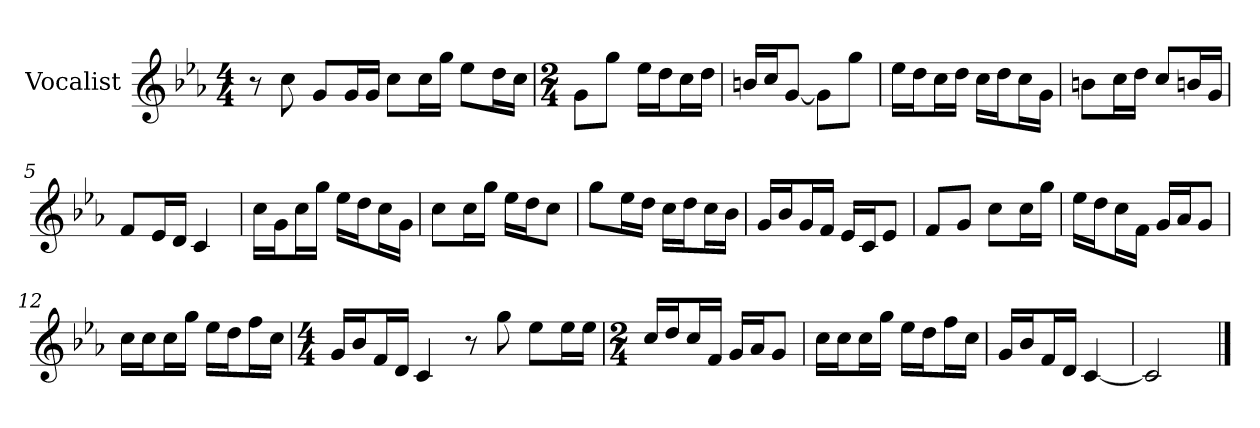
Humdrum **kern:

**kern
*part1
*staff1
*I"Vocalist
*k[b-e-a-]
*E-:
*M4/4
=
8r
8cc
8gL
16gL
16gJJ
8ccL
16ccL
16ggJJ
8ee-L
16ddL
16ccJJ
=1
*M2/4
8gL
8ggJ
16ee-LL
16ddJ
16ccL
16ddJJ
=2
16bnLL
16ccJ
[8gJ
8gL]
8ggJ
=3
16ee-LL
16ddJ
16ccL
16ddJJ
16ccLL
16ddJ
16ccL
16gJJ
=4
8bnL
16ccL
16ddJJ
8ccL
16bnL
16gJJ
=5
8fL
16e-L
16dJJ
4c
=6
16ccLL
16gJ
16ccL
16ggJJ
16ee-LL
16ddJ
16ccL
16gJJ
=7
8ccL
16ccL
16ggJJ
16ee-LL
16ddJ
8ccJ
=8
8ggL
16ee-L
16ddJJ
16ccLL
16ddJ
16ccL
16b-JJ
=9
16gLL
16b-J
16gL
16fJJ
16e-LL
16cJ
8e-J
=10
8fL
8gJ
8ccL
16ccL
16ggJJ
=11
16ee-LL
16ddJ
16ccL
16fJJ
16gLL
16a-J
8gJ
=12
16ccLL
16ccJ
16ccL
16ggJJ
16ee-LL
16ddJ
16ffL
16ccJJ
=13
*M4/4
16gLL
16b-J
16fL
16dJJ
4c
8r
8gg
8ee-L
16ee-L
16ee-JJ
=14
*M2/4
16ccLL
16ddJ
16ccL
16fJJ
16gLL
16a-J
8gJ
=15
16ccLL
16ccJ
16ccL
16ggJJ
16ee-LL
16ddJ
16ffL
16ccJJ
=16
16gLL
16b-J
16fL
16dJJ
[4c
=17
2c]
==
*-
